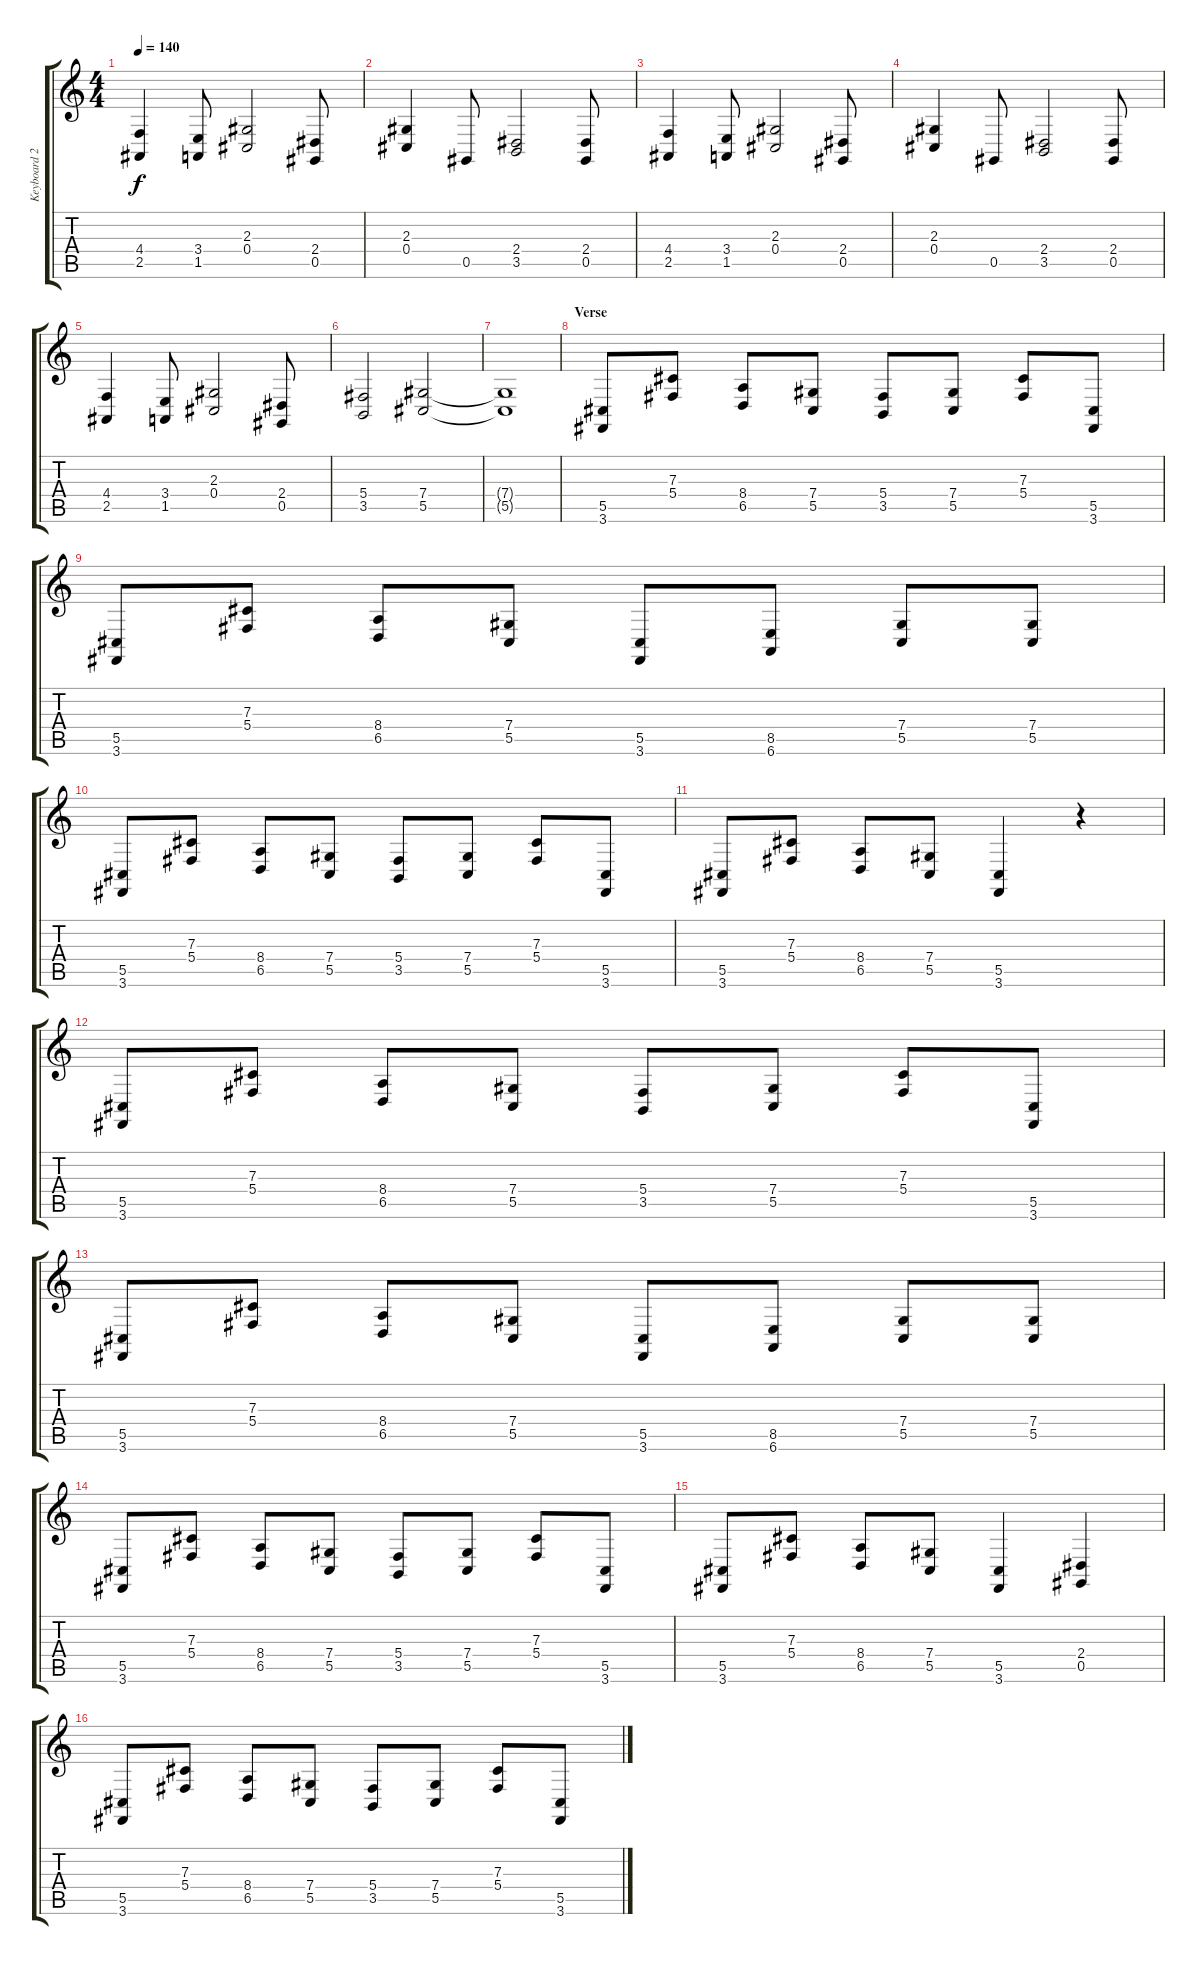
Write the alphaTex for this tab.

\track ("Keyboard 2" "Keyboard 2") {instrument pad1newage}
\staff {score tabs}
\tuning (Eb4 Bb3 Gb3 Db3 Ab2 Eb2) {hide}
\ts (4 4)
\tempo 140
\clef g2
\ks c
(4.4 2.5).4{dy f} (3.4 1.5).8 (2.3 0.4).2 (2.4 0.5).8 |
(2.3 0.4).4 0.5.8 (2.4 3.5).2 (2.4 0.5).8 |
(4.4 2.5).4 (3.4 1.5).8 (2.3 0.4).2 (2.4 0.5).8 |
(2.3 0.4).4 0.5.8 (2.4 3.5).2 (2.4 0.5).8 |
(4.4 2.5).4 (3.4 1.5).8 (2.3 0.4).2 (2.4 0.5).8 |
(5.4 3.5).2 (7.4 5.5).2 |
(7.4{t} 5.5{t}).1 |
\section ("" "Verse")
(5.5 3.6).8 (7.3 5.4).8 (8.4 6.5).8 (7.4 5.5).8 (5.4 3.5).8 (7.4 5.5).8 (7.3 5.4).8 (5.5 3.6).8 |
(5.5 3.6).8 (7.3 5.4).8 (8.4 6.5).8 (7.4 5.5).8 (5.5 3.6).8 (8.5 6.6).8 (7.4 5.5).8 (7.4 5.5).8 |
(5.5 3.6).8 (7.3 5.4).8 (8.4 6.5).8 (7.4 5.5).8 (5.4 3.5).8 (7.4 5.5).8 (7.3 5.4).8 (5.5 3.6).8 |
(5.5 3.6).8 (7.3 5.4).8 (8.4 6.5).8 (7.4 5.5).8 (5.5 3.6).4 r.4 |
(5.5 3.6).8 (7.3 5.4).8 (8.4 6.5).8 (7.4 5.5).8 (5.4 3.5).8 (7.4 5.5).8 (7.3 5.4).8 (5.5 3.6).8 |
(5.5 3.6).8 (7.3 5.4).8 (8.4 6.5).8 (7.4 5.5).8 (5.5 3.6).8 (8.5 6.6).8 (7.4 5.5).8 (7.4 5.5).8 |
(5.5 3.6).8 (7.3 5.4).8 (8.4 6.5).8 (7.4 5.5).8 (5.4 3.5).8 (7.4 5.5).8 (7.3 5.4).8 (5.5 3.6).8 |
(5.5 3.6).8 (7.3 5.4).8 (8.4 6.5).8 (7.4 5.5).8 (5.5 3.6).4 (2.4 0.5).4 |
(5.5 3.6).8 (7.3 5.4).8 (8.4 6.5).8 (7.4 5.5).8 (5.4 3.5).8 (7.4 5.5).8 (7.3 5.4).8 (5.5 3.6).8
